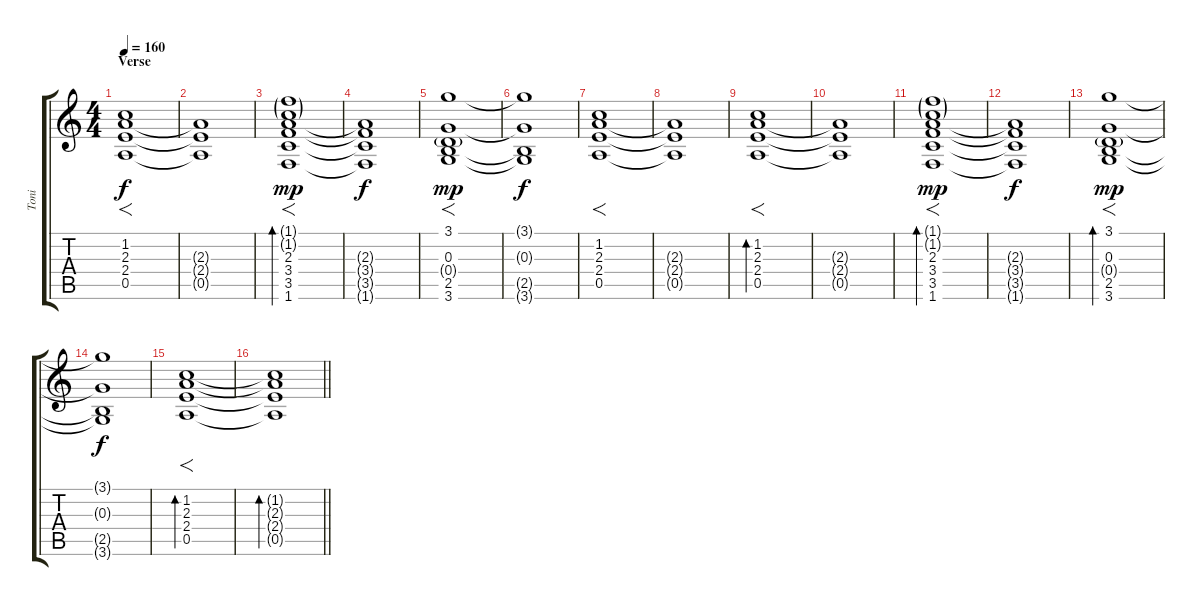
\track ("Toni" "Toni") {instrument distortionguitar}
\staff {score tabs}
\tuning (E4 B3 G3 D3 A2 E2) {hide}
\ts (4 4)
\section ("" "Verse")
\tempo 160
\clef g2
\ks c
(1.2 2.3 2.4 0.5).1{f dy f instrument fx5brightness} |
(2.3{t} 2.4{t} 0.5{t}).1 |
(1.1{g} 1.2{g} 2.3 3.4 3.5 1.6).1{f bd 480 dy mp} |
(2.3{t} 3.4{t} 3.5{t} 1.6{t}).1{dy f} |
(3.1 0.3 0.4{g} 2.5 3.6).1{f dy mp} |
(3.1{t} 0.3{t} 2.5{t} 3.6{t}).1{dy f} |
(1.2 2.3 2.4 0.5).1{f} |
(2.3{t} 2.4{t} 0.5{t}).1 |
(1.2 2.3 2.4 0.5).1{f bd 480} |
(2.3{t} 2.4{t} 0.5{t}).1 |
(1.1{g} 1.2{g} 2.3 3.4 3.5 1.6).1{f bd 480 dy mp} |
(2.3{t} 3.4{t} 3.5{t} 1.6{t}).1{dy f} |
(3.1 0.3 0.4{g} 2.5 3.6).1{f bd 480 dy mp} |
(3.1{t} 0.3{t} 2.5{t} 3.6{t}).1{dy f} |
(1.2 2.3 2.4 0.5).1{f bd 480} |
\barLineRight lightlight
(1.2{t} 2.3{t} 2.4{t} 0.5{t}).1{bd 480}
